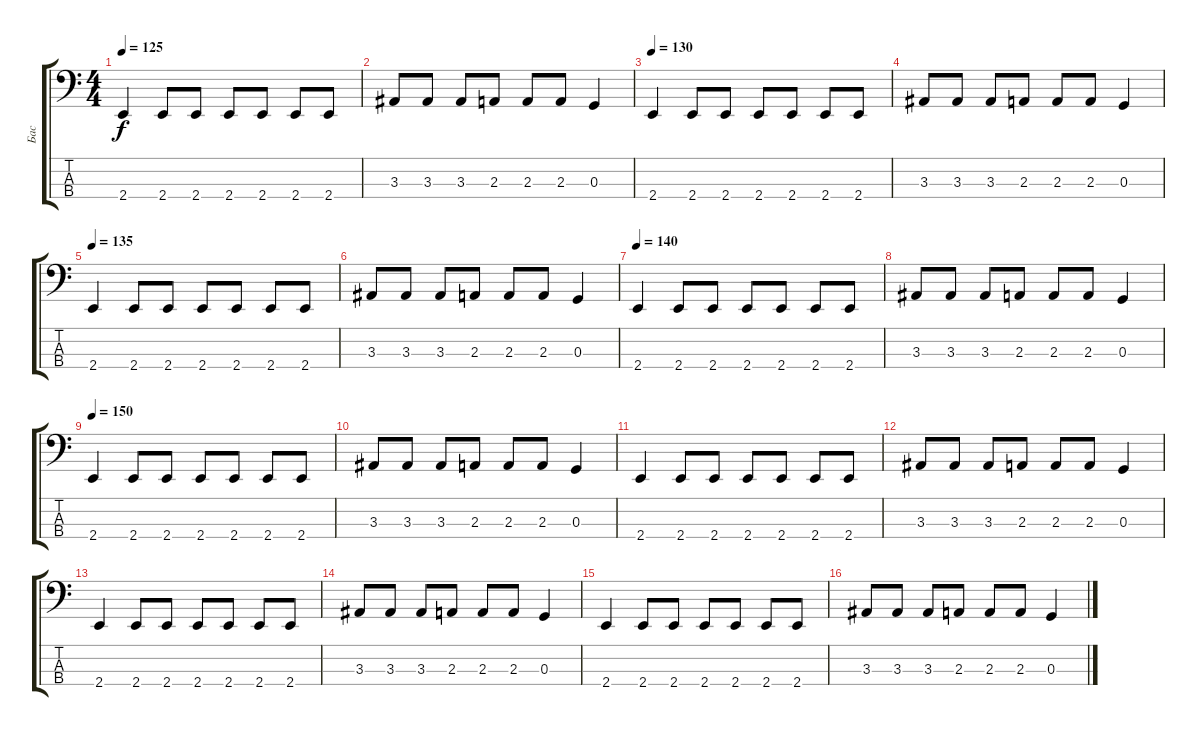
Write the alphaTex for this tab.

\track ("Бас" "Бас") {instrument electricbassfinger}
\staff {score tabs}
\tuning (F2 C2 G1 D1) {hide}
\ts (4 4)
\tempo 125
\clef f4
\ks c
2.4.4{dy f} 2.4.8 2.4.8 2.4.8 2.4.8 2.4.8 2.4.8 |
3.3.8 3.3.8 3.3.8 2.3.8 2.3.8 2.3.8 0.3.4 |
\tempo 130
2.4.4 2.4.8 2.4.8 2.4.8 2.4.8 2.4.8 2.4.8 |
3.3.8 3.3.8 3.3.8 2.3.8 2.3.8 2.3.8 0.3.4 |
\tempo 135
2.4.4 2.4.8 2.4.8 2.4.8 2.4.8 2.4.8 2.4.8 |
3.3.8 3.3.8 3.3.8 2.3.8 2.3.8 2.3.8 0.3.4 |
\tempo 140
2.4.4 2.4.8 2.4.8 2.4.8 2.4.8 2.4.8 2.4.8 |
3.3.8 3.3.8 3.3.8 2.3.8 2.3.8 2.3.8 0.3.4 |
\tempo 150
2.4.4 2.4.8 2.4.8 2.4.8 2.4.8 2.4.8 2.4.8 |
3.3.8 3.3.8 3.3.8 2.3.8 2.3.8 2.3.8 0.3.4 |
2.4.4 2.4.8 2.4.8 2.4.8 2.4.8 2.4.8 2.4.8 |
3.3.8 3.3.8 3.3.8 2.3.8 2.3.8 2.3.8 0.3.4 |
2.4.4 2.4.8 2.4.8 2.4.8 2.4.8 2.4.8 2.4.8 |
3.3.8 3.3.8 3.3.8 2.3.8 2.3.8 2.3.8 0.3.4 |
2.4.4 2.4.8 2.4.8 2.4.8 2.4.8 2.4.8 2.4.8 |
3.3.8 3.3.8 3.3.8 2.3.8 2.3.8 2.3.8 0.3.4
